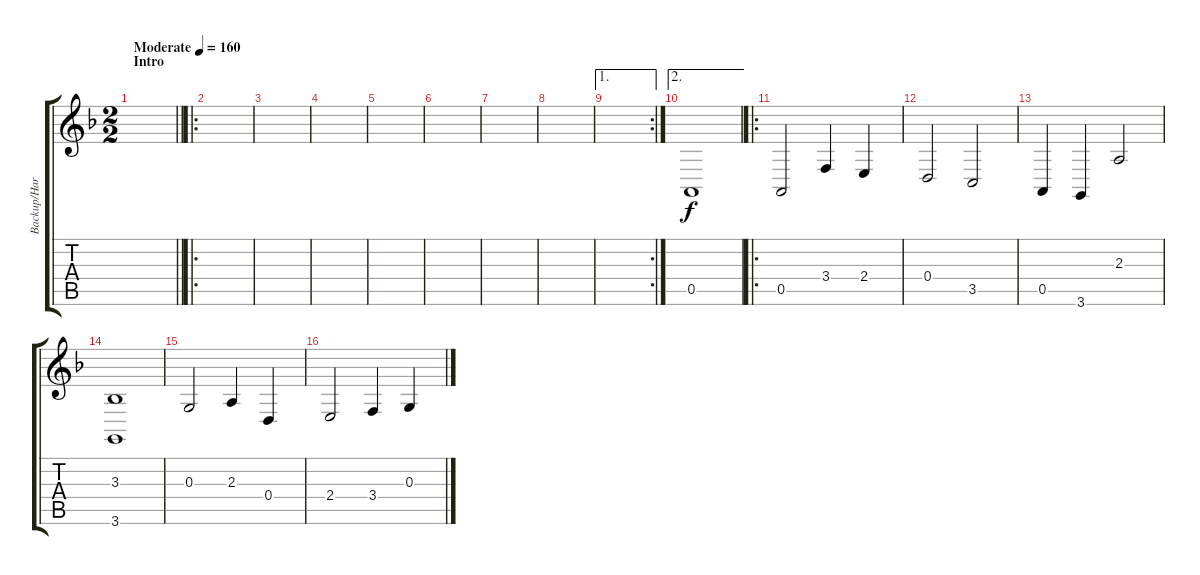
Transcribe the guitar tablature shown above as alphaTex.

\track ("Backup/Harmonies" "Backup/Har") {instrument stringensemble1}
\staff {score tabs}
\tuning (E4 B3 G3 D3 A2 E2) {hide}
\ts (2 2)
\section ("" "Intro")
\tempo (160 "Moderate")
\clef g2
\barLineRight lightlight
\ks f
|
\ro
\section ("" "")
|
|
|
|
|
|
|
\ae 1
\rc 2
|
\ae 2
0.5.1 |
\ro
0.5.2 3.4.4 2.4.4 |
0.4.2 3.5.2 |
0.5.4 3.6.4 2.3.2 |
(3.3 3.6).1 |
0.3.2 2.3.4 0.4.4 |
2.4.2 3.4.4 0.3.4
